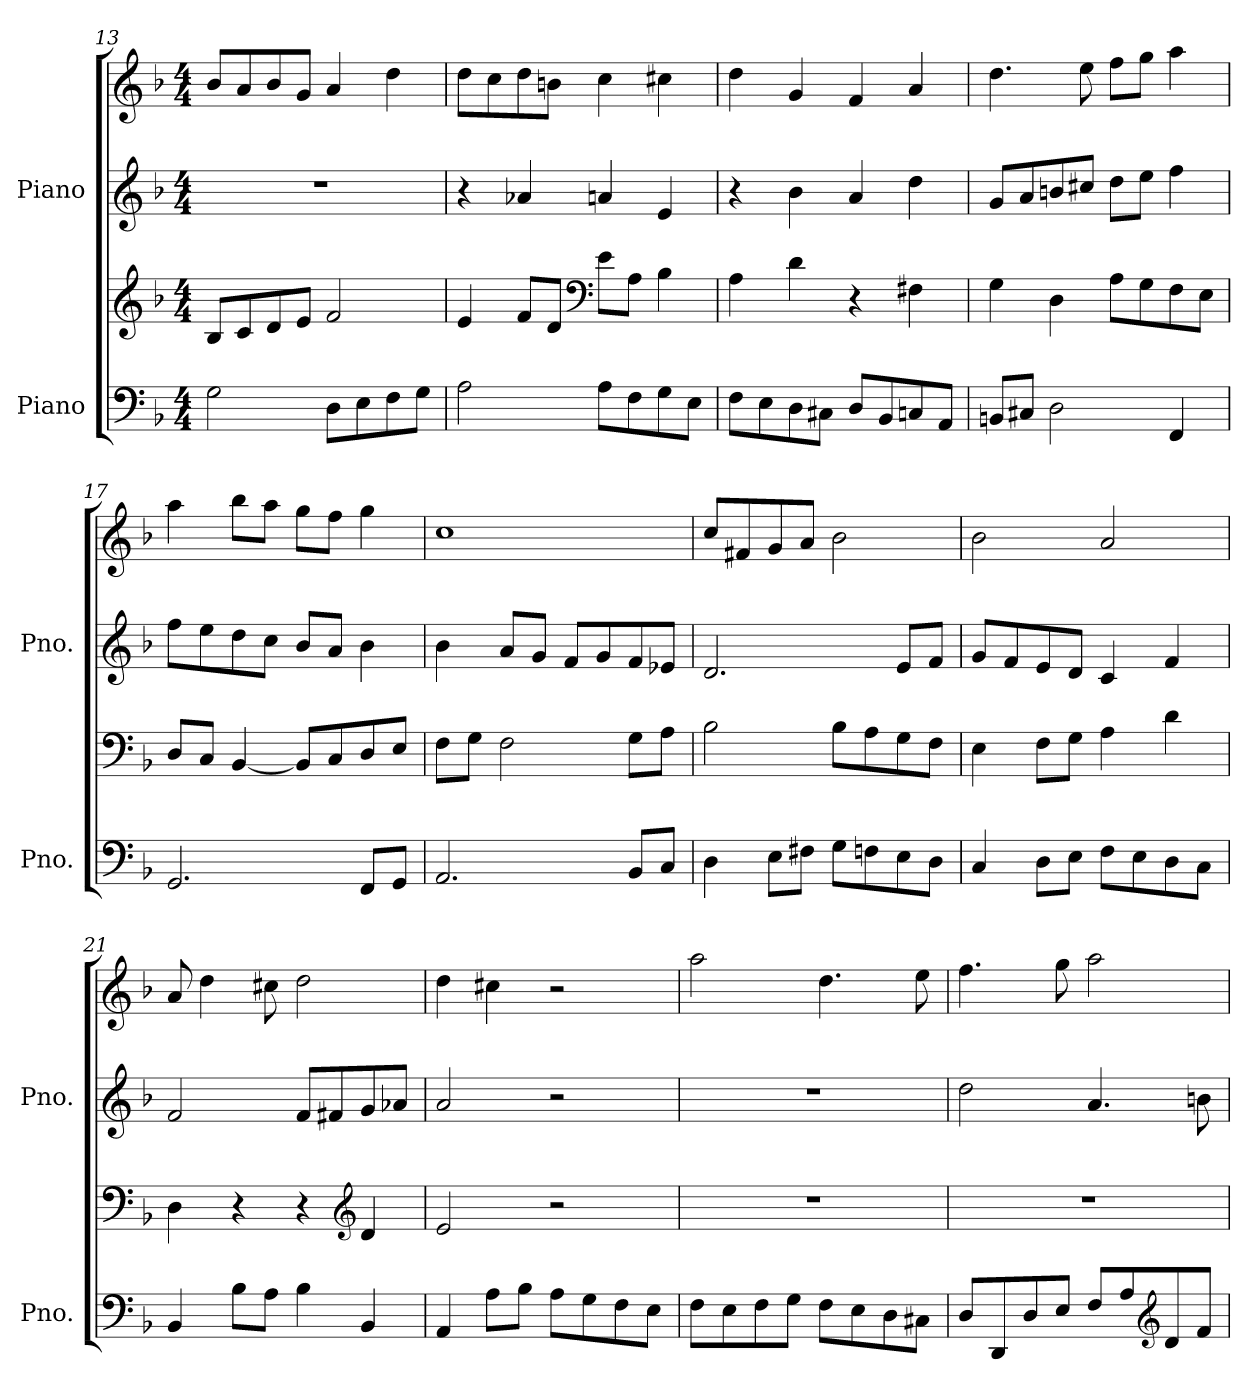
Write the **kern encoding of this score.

**kern	**kern	**kern	**kern
*part2	*part2	*part1	*part1
*staff4	*staff3	*staff2	*staff1
*I"Piano	*	*I"Piano	*
*I'Pno.	*	*I'Pno.	*
!!LO:PB:g=z
*clefF4	*clefG2	*clefG2	*clefG2
*k[b-]	*k[b-]	*k[b-]	*k[b-]
*M4/4	*M4/4	*M4/4	*M4/4
=13	=13	=13	=13
2G\	8B-/L	1r	8b-/L
.	8c/	.	8a/
.	8d/	.	8b-/
.	8e/J	.	8g/J
8D\L	2f/	.	4a/
8E\	.	.	.
8F\	.	.	4dd\
8G\J	.	.	.
=14	=14	=14	=14
2A\	4e/	4r	8dd\L
.	.	.	8cc\
.	8f/L	4a-X/	8dd\
.	8d/J	.	8bn\J
*	*clefF4	*	*
8A\L	8e\L	4an/	4cc\
8F\	8A\J	.	.
8G\	4B-\	4e/	4cc#X\
8E\J	.	.	.
=15	=15	=15	=15
8F\L	4A\	4r	4dd\
8E\	.	.	.
8D\	4d\	4b-\	4g/
8C#X\J	.	.	.
8D/L	4r	4a/	4f/
8BB-/	.	.	.
8Cn/	4F#X\	4dd\	4a/
8AA/J	.	.	.
=16	=16	=16	=16
8BBn/L	4G\	8g/L	4.dd\
8C#X/J	.	8a/	.
2D\	4D\	8bn/	.
.	.	8cc#X/J	8ee\
.	8A\L	8dd\L	8ff\L
.	8G\	8ee\J	8gg\J
4FF/	8F\	4ff\	4aa\
.	8E\J	.	.
!!LO:LB:g=z
=17	=17	=17	=17
2.GG/	8D/L	8ff\L	4aa\
.	8C/J	8ee\	.
.	[4BB-/	8dd\	8bb-\L
.	.	8cc\J	8aa\J
.	8BB-/L]	8b-/L	8gg\L
.	8C/	8a/J	8ff\J
8FF/L	8D/	4b-\	4gg\
8GG/J	8E/J	.	.
=18	=18	=18	=18
2.AA/	8F\L	4b-\	1cc
.	8G\J	.	.
.	2F\	8a/L	.
.	.	8g/J	.
.	.	8f/L	.
.	.	8g/	.
8BB-/L	8G\L	8f/	.
8C/J	8A\J	8e-X/J	.
=19	=19	=19	=19
4D\	2B-\	2.d/	8cc/L
.	.	.	8f#X/
8E\L	.	.	8g/
8F#X\J	.	.	8a/J
8G\L	8B-\L	.	2b-\
8Fn\	8A\	.	.
8E\	8G\	8e/L	.
8D\J	8F\J	8f/J	.
=20	=20	=20	=20
4C/	4E\	8g/L	2b-\
.	.	8f/	.
8D\L	8F\L	8e/	.
8E\J	8G\J	8d/J	.
8F\L	4A\	4c/	2a/
8E\	.	.	.
8D\	4d\	4f/	.
8C\J	.	.	.
!!LO:LB:g=z
=21	=21	=21	=21
4BB-/	4D\	2f/	8a/
.	.	.	4dd\
8B-\L	4r	.	.
8A\J	.	.	8cc#X\
4B-\	4r	8f/L	2dd\
.	.	8f#X/	.
*	*clefG2	*	*
4BB-/	4d/	8g/	.
.	.	8a-X/J	.
=22	=22	=22	=22
4AA/	2e/	2a/	4dd\
8A\L	.	.	4cc#X\
8B-\J	.	.	.
8A\L	2r	2r	2r
8G\	.	.	.
8F\	.	.	.
8E\J	.	.	.
=23	=23	=23	=23
8F\L	1r	1r	2aa\
8E\	.	.	.
8F\	.	.	.
8G\J	.	.	.
8F\L	.	.	4.dd\
8E\	.	.	.
8D\	.	.	.
8C#X\J	.	.	8ee\
=24	=24	=24	=24
8D/L	1r	2dd\	4.ff\
8DD/	.	.	.
8D/	.	.	.
8E/J	.	.	8gg\
8F/L	.	4.a/	2aa\
8A/	.	.	.
*clefG2	*	*	*
8d/	.	.	.
8f/J	.	8bn\	.
=	=	=	=
*-	*-	*-	*-
